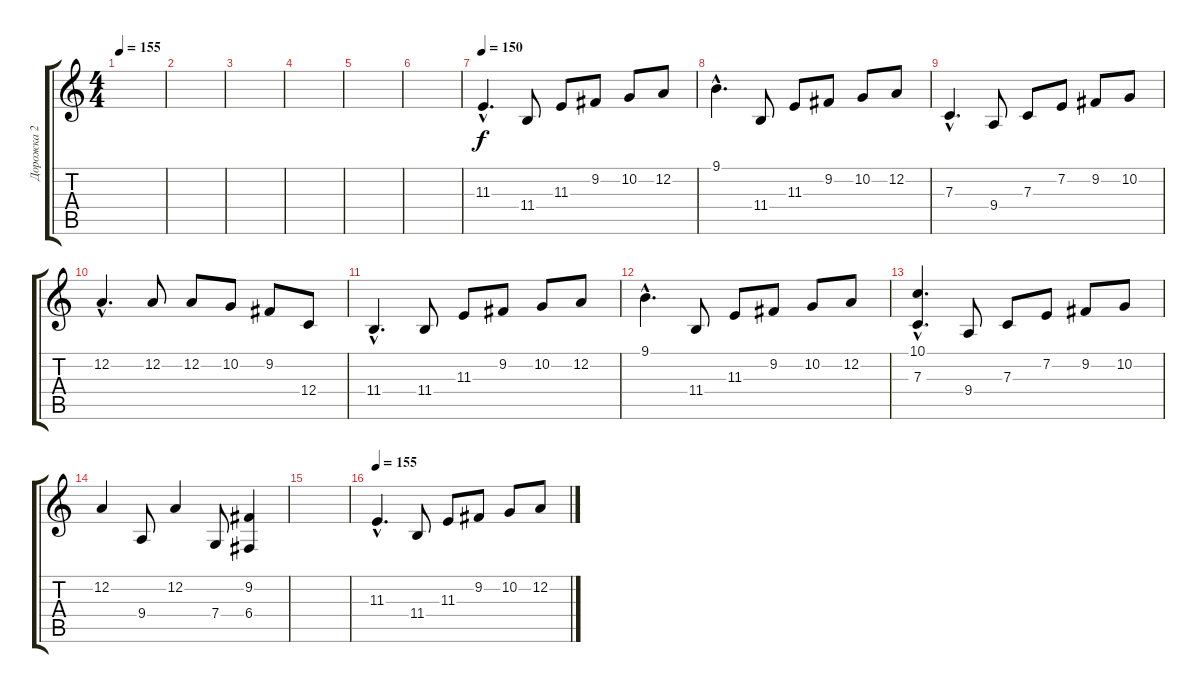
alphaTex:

\track ("Дорожка 2" "Дорожка 2") {instrument acousticgrandpiano}
\staff {score tabs}
\tuning (D4 A3 F3 C3 G2 D2) {hide}
\ts (4 4)
\tempo 155
\clef g2
\ks c
|
|
|
|
|
|
\tempo 150
11.3{hac}.4{d} 11.4.8 11.3.8 9.2.8 10.2.8 12.2.8 |
9.1{hac}.4{d} 11.4.8 11.3.8 9.2.8 10.2.8 12.2.8 |
7.3{hac}.4{d} 9.4.8 7.3.8 7.2.8 9.2.8 10.2.8 |
12.2{hac}.4{d} 12.2.8 12.2.8 10.2.8 9.2.8 12.4.8 |
11.4{hac}.4{d} 11.4.8 11.3.8 9.2.8 10.2.8 12.2.8 |
9.1{hac}.4{d} 11.4.8 11.3.8 9.2.8 10.2.8 12.2.8 |
(10.1{hac} 7.3{hac}).4{d} 9.4.8 7.3.8 7.2.8 9.2.8 10.2.8 |
12.2.4 9.4.8 12.2.4 7.4.8 (9.2 6.4).4 |
|
\tempo 155
11.3{hac}.4{d} 11.4.8 11.3.8 9.2.8 10.2.8 12.2.8
